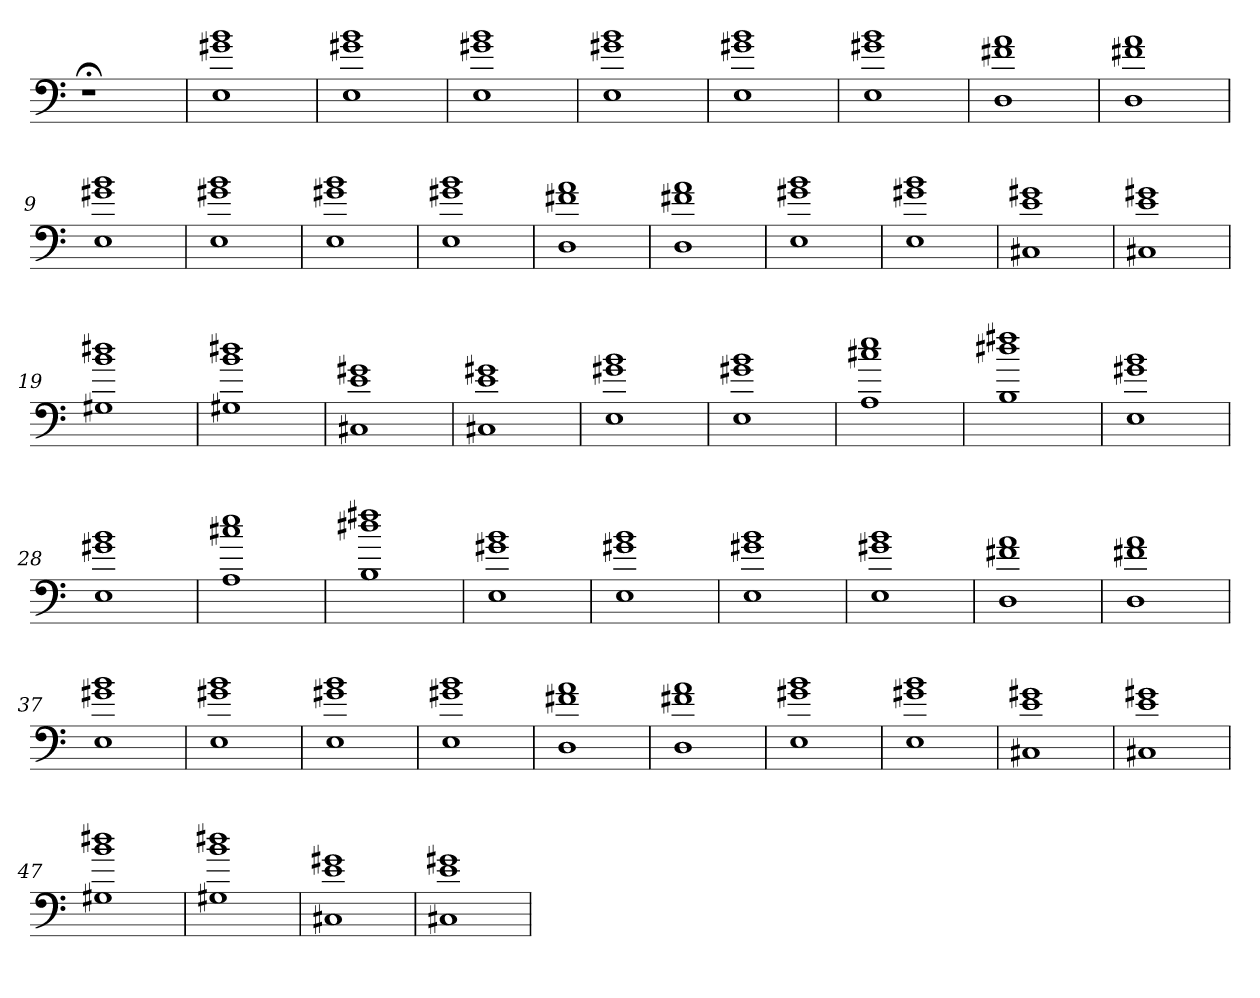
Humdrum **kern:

**kern
*part1
*staff1
=
1r;<
=1
1E 1g#X 1b
=2
1E 1g#X 1b
=3
1E 1g#X 1b
=4
1E 1g#X 1b
=5
1E 1g#X 1b
=6
1E 1g#X 1b
=7
1D 1f#X 1a
=8
1D 1f#X 1a
=9
1E 1g#X 1b
=10
1E 1g#X 1b
=11
1E 1g#X 1b
=12
1E 1g#X 1b
=13
1D 1f#X 1a
=14
1D 1f#X 1a
=15
1E 1g#X 1b
=16
1E 1g#X 1b
=17
1C#X 1e 1g#X
=18
1C#X 1e 1g#X
=19
1G#X 1b 1dd#X
=20
1G#X 1b 1dd#X
=21
1C#X 1e 1g#X
=22
1C#X 1e 1g#X
=23
1E 1g#X 1b
=24
1E 1g#X 1b
=25
1A 1cc#X 1ee
=26
1B 1dd#X 1ff#X
=27
1E 1g#X 1b
=28
1E 1g#X 1b
=29
1A 1cc#X 1ee
=30
1B 1dd#X 1ff#X
=31
1E 1g#X 1b
=32
1E 1g#X 1b
=33
1E 1g#X 1b
=34
1E 1g#X 1b
=35
1D 1f#X 1a
=36
1D 1f#X 1a
=37
1E 1g#X 1b
=38
1E 1g#X 1b
=39
1E 1g#X 1b
=40
1E 1g#X 1b
=41
1D 1f#X 1a
=42
1D 1f#X 1a
=43
1E 1g#X 1b
=44
1E 1g#X 1b
=45
1C#X 1e 1g#X
=46
1C#X 1e 1g#X
=47
1G#X 1b 1dd#X
=48
1G#X 1b 1dd#X
=49
1C#X 1e 1g#X
=50
1C#X 1e 1g#X
=
*-
